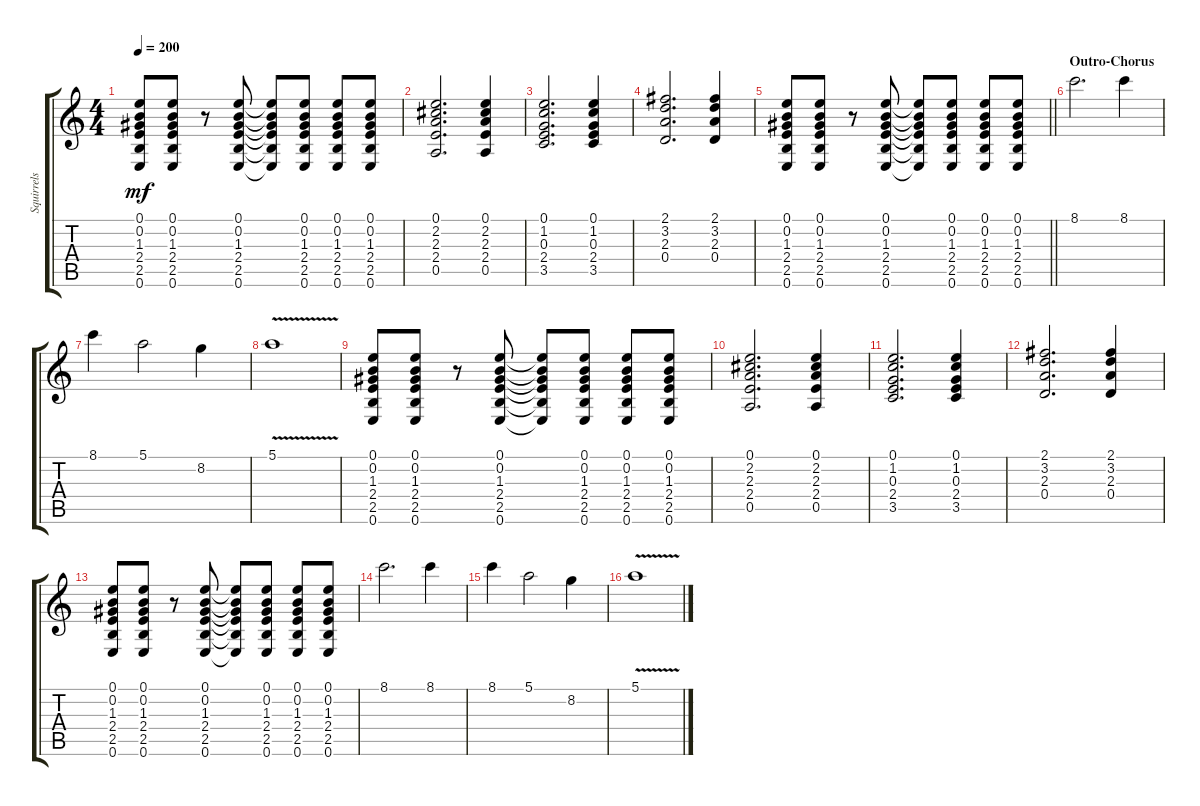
\track ("Squirrels" "Squirrels") {instrument distortionguitar}
\staff {score tabs}
\tuning (E4 B3 G3 D3 A2 E2) {hide}
\ts (4 4)
\tempo 200
\clef g2
\ks c
(0.1 0.2 1.3 2.4 2.5 0.6).8{dy mf} (0.1 0.2 1.3 2.4 2.5 0.6).8 r.8 (0.1 0.2 1.3 2.4 2.5 0.6).8 (0.1{t} 0.2{t} 1.3{t} 2.4{t} 2.5{t} 0.6{t}).8 (0.1 0.2 1.3 2.4 2.5 0.6).8 (0.1 0.2 1.3 2.4 2.5 0.6).8 (0.1 0.2 1.3 2.4 2.5 0.6).8 |
(0.1 2.2 2.3 2.4 0.5).2{d} (0.1 2.2 2.3 2.4 0.5).4 |
(0.1 1.2 0.3 2.4 3.5).2{d} (0.1 1.2 0.3 2.4 3.5).4 |
(2.1 3.2 2.3 0.4).2{d} (2.1 3.2 2.3 0.4).4 |
\barLineRight lightlight
(0.1 0.2 1.3 2.4 2.5 0.6).8 (0.1 0.2 1.3 2.4 2.5 0.6).8 r.8 (0.1 0.2 1.3 2.4 2.5 0.6).8 (0.1{t} 0.2{t} 1.3{t} 2.4{t} 2.5{t} 0.6{t}).8 (0.1 0.2 1.3 2.4 2.5 0.6).8 (0.1 0.2 1.3 2.4 2.5 0.6).8 (0.1 0.2 1.3 2.4 2.5 0.6).8 |
\section ("" "Outro-Chorus")
8.1.2{d} 8.1.4 |
8.1.4 5.1.2 8.2.4 |
5.1{v}.1 |
(0.1 0.2 1.3 2.4 2.5 0.6).8 (0.1 0.2 1.3 2.4 2.5 0.6).8 r.8 (0.1 0.2 1.3 2.4 2.5 0.6).8 (0.1{t} 0.2{t} 1.3{t} 2.4{t} 2.5{t} 0.6{t}).8 (0.1 0.2 1.3 2.4 2.5 0.6).8 (0.1 0.2 1.3 2.4 2.5 0.6).8 (0.1 0.2 1.3 2.4 2.5 0.6).8 |
(0.1 2.2 2.3 2.4 0.5).2{d} (0.1 2.2 2.3 2.4 0.5).4 |
(0.1 1.2 0.3 2.4 3.5).2{d} (0.1 1.2 0.3 2.4 3.5).4 |
(2.1 3.2 2.3 0.4).2{d} (2.1 3.2 2.3 0.4).4 |
(0.1 0.2 1.3 2.4 2.5 0.6).8 (0.1 0.2 1.3 2.4 2.5 0.6).8 r.8 (0.1 0.2 1.3 2.4 2.5 0.6).8 (0.1{t} 0.2{t} 1.3{t} 2.4{t} 2.5{t} 0.6{t}).8 (0.1 0.2 1.3 2.4 2.5 0.6).8 (0.1 0.2 1.3 2.4 2.5 0.6).8 (0.1 0.2 1.3 2.4 2.5 0.6).8 |
8.1.2{d} 8.1.4 |
8.1.4 5.1.2 8.2.4 |
5.1{v}.1
